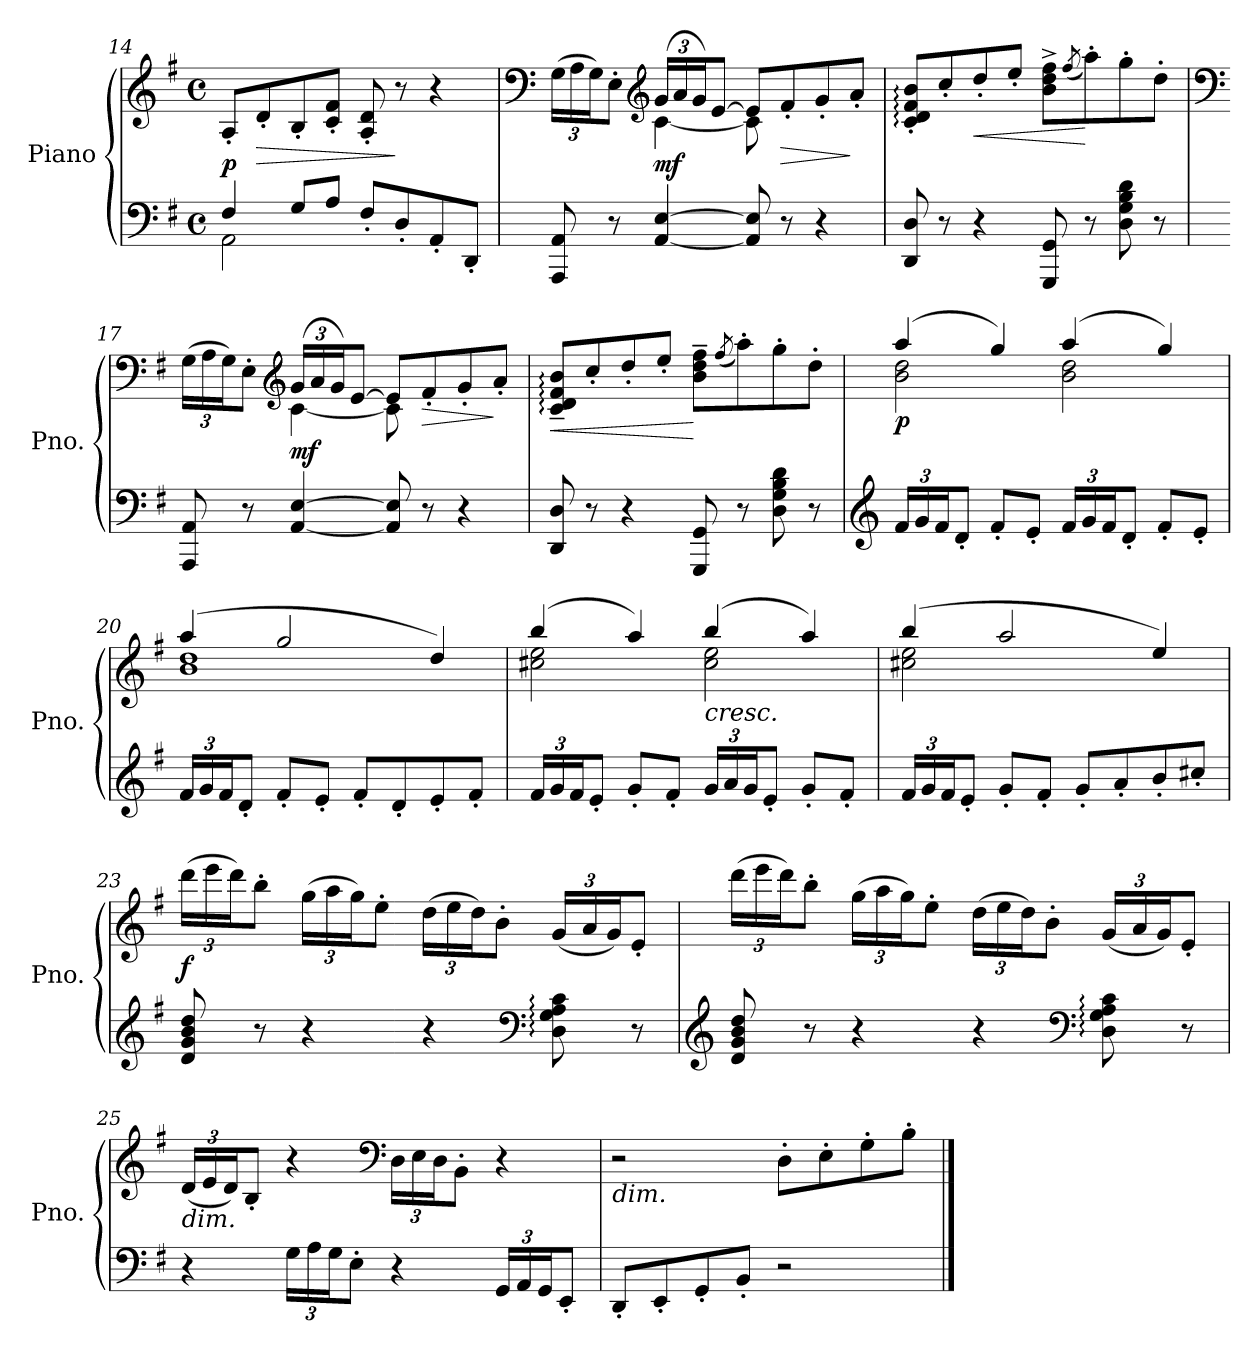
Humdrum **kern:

**kern	**kern	**dynam
*part1	*part1	*part1
*staff2	*staff1	*staff1/2
*I"Piano	*	*
*I'Pno.	*	*
*clefF4	*clefG2	*
*k[f#]	*k[f#]	*
*M4/4	*M4/4	*
*met(c)	*met(c)	*
=14	=14	=14
*^	*	*
!	!	!	!LO:DY:a=2
4F#/	2AA\	8A'/L	p
!	!	!	!LO:HP:b
.	.	8d'/	>
8G/L	.	8B'/	.
8A/J	.	8c/' 8f#/'J	.
8F#'/L	2ryy	8A/' 8d/'	.
8D'/	.	8r	]
8AA'/	.	4r	.
8DD'/J	.	.	.
*v	*v	*	*
=15	=15	=15
*	*clefF4	*
*	*Xbrackettup	*
*	*^	*
8AAA/ 8AA/	(>24G\LL	4ryy	.
.	24A\	.	.
.	24G\J)	.	.
8r	8E'\J	.	.
*	*clefG2	*	*
!	!	!	!LO:DY:a=2
[4AA/ [4E/	(<24g/LL	[4c\	mf
.	24a/	.	.
.	24g/J)	.	.
.	[8e/J	.	.
8AA/] 8E/]	8e/L]	8c\]	.
!	!	!	!LO:HP:b
8r	8f#'/	4.ryy	>
4r	8g'/	.	.
.	8a'/J	.	]
*	*v	*v	*
!!LO:LB:g=z
=16	=16	=16
8DD/ 8D/	8c/:' 8d/:' 8f#/:' 8b/:'L	.
8r	8cc'/	.
!	!	!LO:HP:b
4r	8dd'/	<
.	8ee'/J	.
8GGG/ 8GG/	8b\^ 8dd\^ 8ff#\^L	.
.	(<8qff#/	.
8r	8aa'\)	[
8D\ 8G\ 8B\ 8d\	8gg'\	.
8r	8dd'\J	.
=17	=17	=17
*	*clefF4	*
*	*^	*
8AAA/ 8AA/	(>24G\LL	4ryy	.
.	24A\	.	.
.	24G\J)	.	.
8r	8E'\J	.	.
*	*clefG2	*	*
!	!	!	!LO:DY:a=2
[4AA/ [4E/	(<24g/LL	[4c\	mf
.	24a/	.	.
.	24g/J)	.	.
.	[8e/J	.	.
8AA/] 8E/]	8e/L]	8c\]	.
!	!	!	!LO:HP:b
8r	8f#'/	4.ryy	>
4r	8g'/	.	.
.	8a'/J	.	]
*	*v	*v	*
=18	=18	=18
!	!	!LO:HP:b
8DD/ 8D/	8c/:~ 8d/:~ 8f#/:~ 8b/:~L	<
8r	8cc'/	.
4r	8dd'/	.
.	8ee'/J	.
8GGG/ 8GG/	8b\~ 8dd\~ 8ff#\~L	[
.	(>8qff#/	.
8r	8aa'\)	.
8D\ 8G\ 8B\ 8d\	8gg'\	.
8r	8dd'\J	.
!!LO:LB:g=z
=19	=19	=19
*clefG2	*	*
*Xbrackettup	*	*
*	*^	*
!	!	!	!LO:DY:b
24f#/LL	(>4aa/	2b\ 2dd\	p
24g/	.	.	.
24f#/J	.	.	.
8d'/J	.	.	.
8f#'/L	4gg/)	.	.
8e'/J	.	.	.
24f#/LL	(>4aa/	2b\ 2dd\	.
24g/	.	.	.
24f#/J	.	.	.
8d'/J	.	.	.
8f#'/L	4gg/)	.	.
8e'/J	.	.	.
=20	=20	=20	=20
24f#/LL	(>4aa/	1b 1dd	.
24g/	.	.	.
24f#/J	.	.	.
8d'/J	.	.	.
8f#'/L	2gg/	.	.
8e'/J	.	.	.
8f#'/L	.	.	.
8d'/	.	.	.
8e'/	4dd/)	.	.
8f#'/J	.	.	.
=21	=21	=21	=21
24f#/LL	(>4bb/	2cc#X\ 2ee\	.
24g/	.	.	.
24f#/J	.	.	.
8e'/J	.	.	.
8g'/L	4aa/)	.	.
8f#'/J	.	.	.
!	!LO:TX:b:i:t=cresc.	!	!
24g/LL	(>4bb/	2cc#\ 2ee\	.
24a/	.	.	.
24g/J	.	.	.
8e'/J	.	.	.
8g'/L	4aa/)	.	.
8f#'/J	.	.	.
!!LO:LB:g=z	!!
=22	=22	=22	=22
24f#/LL	(>4bb/	2cc#X\ 2ee\	.
24g/	.	.	.
24f#/J	.	.	.
8e'/J	.	.	.
8g'/L	2aa/	.	.
8f#'/J	.	.	.
8g'/L	.	2ryy	.
8a'/	.	.	.
8b'/	4ee/)	.	.
8cc#X'/J	.	.	.
*	*v	*v	*
=23	=23	=23
!	!	!LO:DY:b
8d/ 8g/ 8b/ 8dd/	(>24ddd\LL	f
.	24eee\	.
.	24ddd\J)	.
8r	8bb'\J	.
4r	(>24gg\LL	.
.	24aa\	.
.	24gg\J)	.
.	8ee'\J	.
4r	(>24dd\LL	.
.	24ee\	.
.	24dd\J)	.
.	8b'\J	.
*clefF4	*	*
8D\: 8G\: 8A\: 8c\:	(<24g/LL	.
.	24a/	.
.	24g/J)	.
8r	8e'/J	.
!!LO:LB:g=z
=24	=24	=24
*clefG2	*	*
8d/ 8g/ 8b/ 8dd/	(>24ddd\LL	.
.	24eee\	.
.	24ddd\J)	.
8r	8bb'\J	.
4r	(>24gg\LL	.
.	24aa\	.
.	24gg\J)	.
.	8ee'\J	.
4r	(>24dd\LL	.
.	24ee\	.
.	24dd\J)	.
.	8b'\J	.
*clefF4	*	*
8D\: 8G\: 8A\: 8c\:	(<24g/LL	.
.	24a/	.
.	24g/J)	.
8r	8e'/J	.
=25	=25	=25
!	!LO:TX:b:i:t=dim.	!
4r	(<24d/LL	.
.	24e/	.
.	24d/J)	.
.	8B'/J	.
24G\LL	4r	.
24A\	.	.
24G\J	.	.
8E'\J	.	.
*	*clefF4	*
4r	24D\LL	.
.	24E\	.
.	24D\J	.
.	8BB'\J	.
24GG/LL	4r	.
24AA/	.	.
24GG/J	.	.
8EE'/J	.	.
=26	=26	=26
!	!LO:TX:b:i:t=dim.	!
8DD'/L	2r	.
8EE'/	.	.
8GG'/	.	.
8BB'/J	.	.
2r	8D'\L	.
.	8E'\	.
.	8G'\	.
.	8B'\J	.
==	==	==
*-	*-	*-
